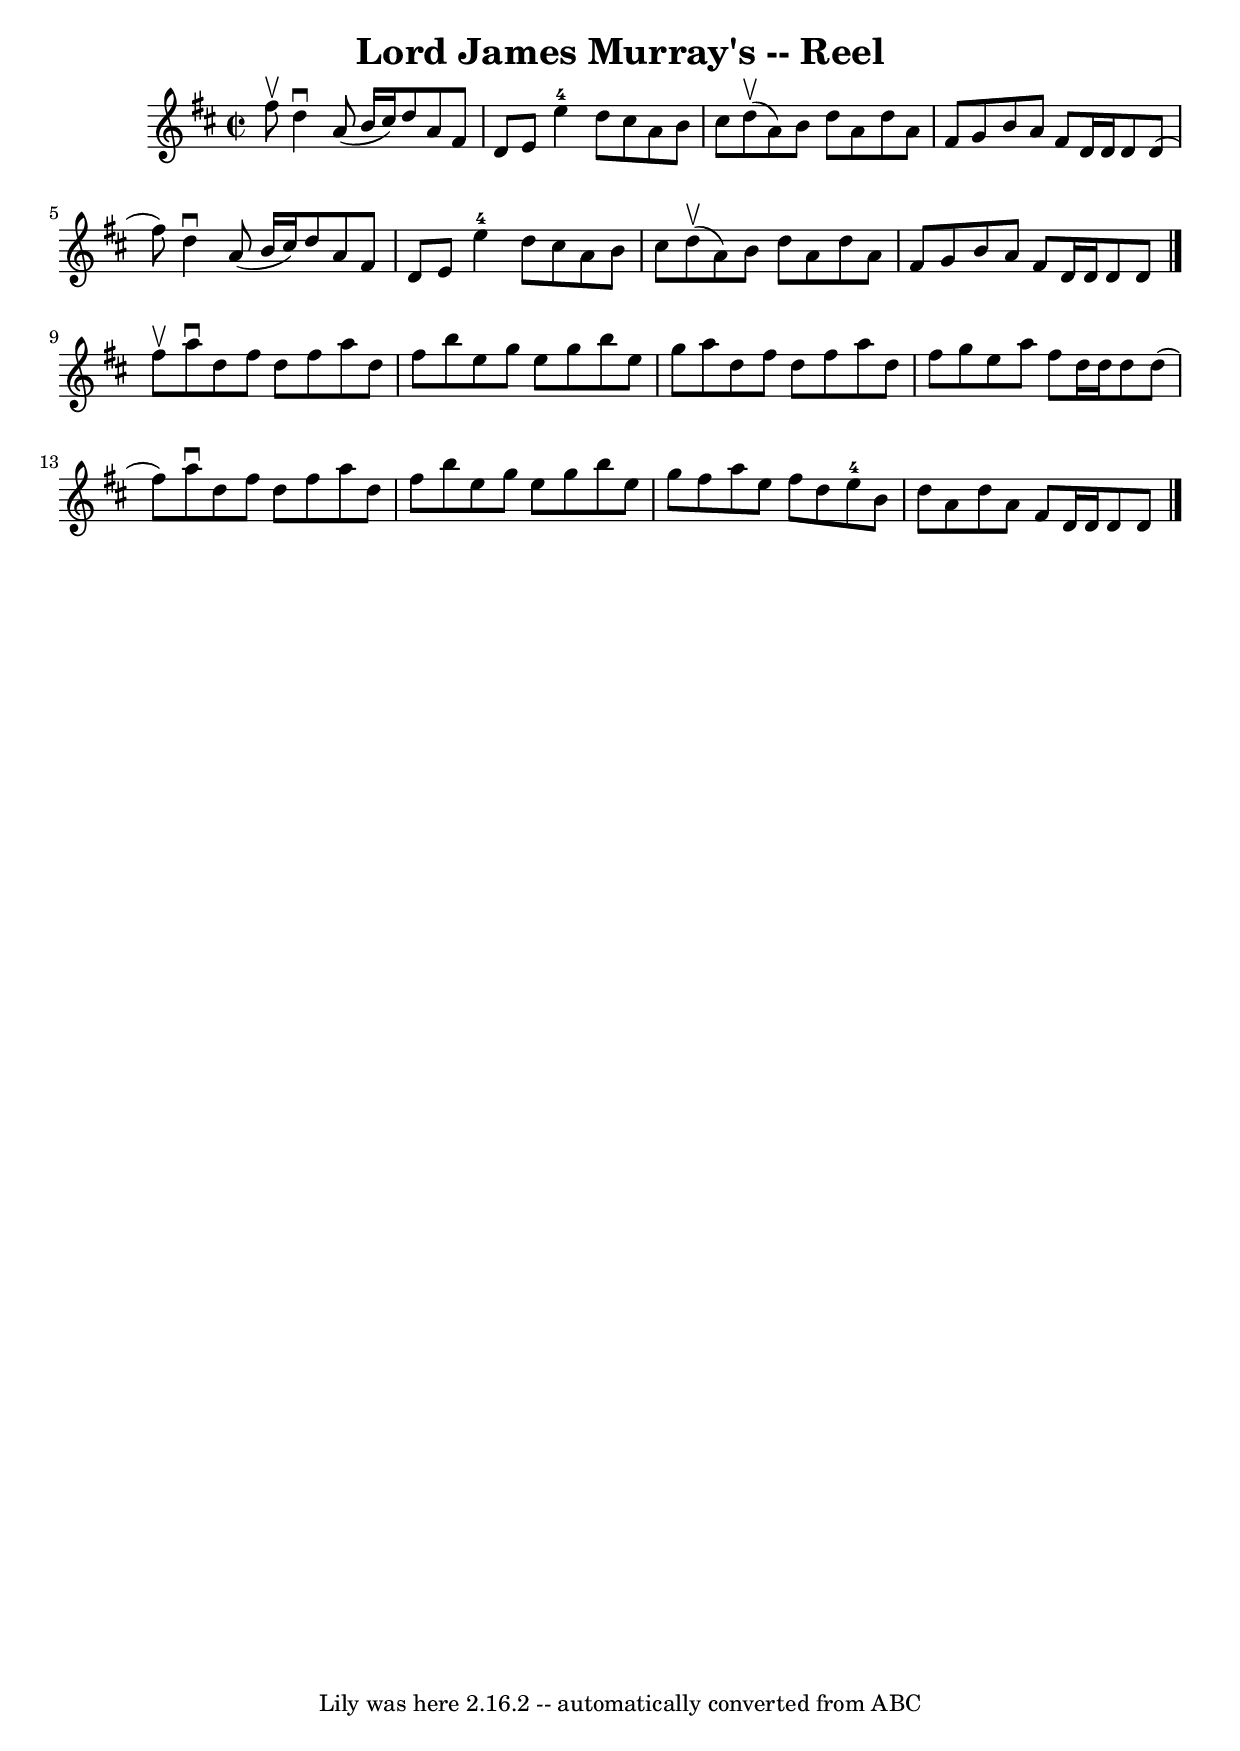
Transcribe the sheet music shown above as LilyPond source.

\version "2.16.2"
\include "Mammoth.ily"
\header {
  %% book = "Ryan's Mammoth Collection"
  crossRefNumber = "1"
  footnotes = "\\\\362"
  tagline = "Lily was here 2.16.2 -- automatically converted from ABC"
  title = "Lord James Murray's -- Reel"

}
voicedefault =  {


  \override Staff.TimeSignature #'style = #'C
  \time 2/2 
  \key d \major fis''8^\upbow |
  d''4^\downbow a'8 (
  b'16 cis''16) d''8 a'8 fis'8 d'8    |
  e'8 e''4 
  -4 d''8 cis''8 a'8 b'8 cis''8    |
  d''8^\upbow(a'8 
  ) b'8 d''8 a'8 d''8 a'8 fis'8    |
  g'8 b'8    
  a'8 fis'8 d'16 d'16 d'8 d'8 (fis''8)   |
  d''4 
  ^\downbow a'8 (b'16 cis''16) d''8 a'8 fis'8 d'8    
  |
  e'8 e''4-4 d''8 cis''8 a'8 b'8 cis''8    
  |
  d''8^\upbow(a'8) b'8 d''8 a'8 d''8 a'8 fis'8 
  |
  g'8 b'8 a'8 fis'8 d'16 d'16 d'8 d'8  
  \bar "|." fis''8^\upbow |
  a''8^\downbow d''8 fis''8    
  d''8 fis''8 a''8 d''8 fis''8    |
  b''8 e''8 g''8    
  e''8 g''8 b''8 e''8 g''8    |
  a''8 d''8 fis''8    
  d''8 fis''8 a''8 d''8 fis''8    |
  g''8 e''8 a''8    
  fis''8 d''16 d''16 d''8 d''8 (fis''8)   |
  a''8 
  ^\downbow d''8 fis''8 d''8 fis''8 a''8 d''8 fis''8    
  |
  b''8 e''8 g''8 e''8 g''8 b''8 e''8 g''8    
  |
  fis''8 a''8 e''8 fis''8 d''8 e''8-4 b'8 d''8  
  |
  a'8 d''8 a'8 fis'8 d'16 d'16 d'8 d'8    
  \bar "|."   

}

\score{
  <<

    \context Staff="default"
    {
      \voicedefault 
      
    }

  >>
  \layout {
    
  }
  \midi {
  }

}
